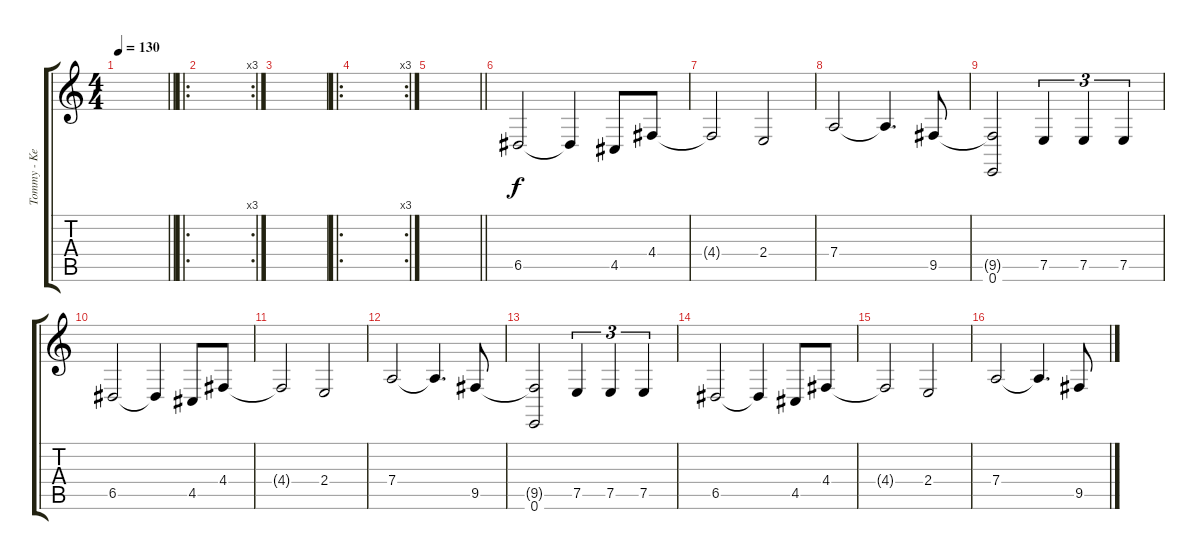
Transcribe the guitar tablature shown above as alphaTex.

\track ("Tommy - Keyboard" "Tommy - Ke") {instrument musicbox}
\staff {score tabs}
\tuning (E4 B3 G3 D3 A2 E2) {hide}
\ts (4 4)
\tempo 130
\clef g2
\barLineRight lightlight
\ks c
|
\ro
\rc 3
\section ("" "")
|
|
\ro
\rc 3
|
\barLineRight lightlight
|
\section ("" "")
6.5.2{volume 10 instrument choiraahs} 6.5{t}.4 4.5.8 4.4.8 |
4.4{t}.2 2.4.2 |
7.4.2 7.4{t}.4{d} 9.5.8 |
(9.5{t} 0.6).2 7.5.4{tu (3 2)} 7.5.4{tu (3 2)} 7.5.4{tu (3 2)} |
6.5.2 6.5{t}.4 4.5.8 4.4.8 |
4.4{t}.2 2.4.2 |
7.4.2 7.4{t}.4{d} 9.5.8 |
(9.5{t} 0.6).2 7.5.4{tu (3 2)} 7.5.4{tu (3 2)} 7.5.4{tu (3 2)} |
6.5.2{volume 10 instrument choiraahs} 6.5{t}.4 4.5.8 4.4.8 |
4.4{t}.2 2.4.2 |
7.4.2 7.4{t}.4{d} 9.5.8
